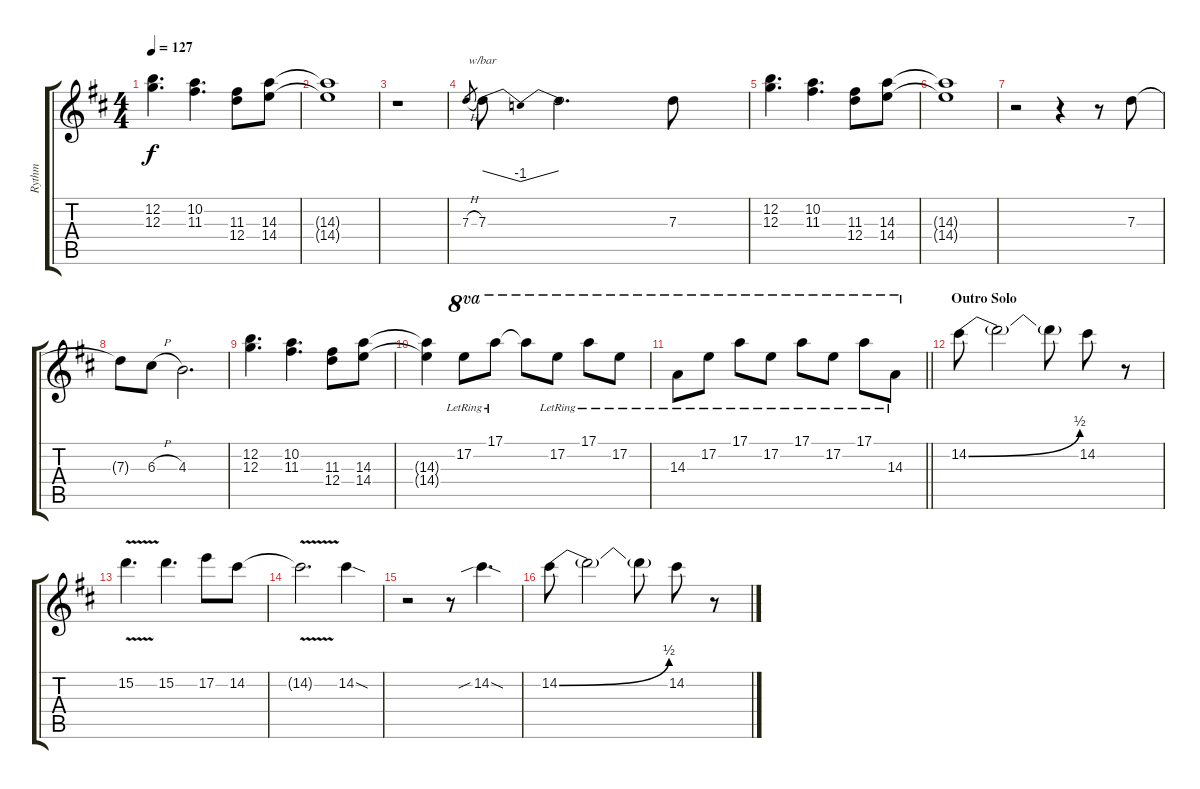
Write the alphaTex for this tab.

\track ("Rythm" "Rythm") {instrument electricguitarclean}
\staff {score tabs}
\tuning (E4 B3 G3 D3 A2 E2) {hide}
\ts (4 4)
\tempo 127
\clef g2
\ks d
(12.2 12.3).4{d dy f} (10.2 11.3).4{d} (11.3 12.4).8 (14.3 14.4).8 |
(14.3{t} 14.4{t}).1 |
r.1 |
7.3{h}.8{gr} 7.3.8{tbe (dip default 0 0 30 -4 60 0)} 7.3{t}.2{d} 7.3.8 |
(12.2 12.3).4{d} (10.2 11.3).4{d} (11.3 12.4).8 (14.3 14.4).8 |
(14.3{t} 14.4{t}).1 |
r.2 r.4 r.8 7.3.8 |
7.3{t}.8 6.3{h}.8 4.3.2{d} |
(12.2 12.3).4{d} (10.2 11.3).4{d} (11.3 12.4).8 (14.3 14.4).8 |
(14.3{t} 14.4{t}).4 17.2{lr}.8{ot 8va} 17.1{lr}.8{ot 8va} 17.1{t}.8{ot 8va} 17.2{lr}.8{ot 8va} 17.1{lr}.8{ot 8va} 17.2{lr}.8{ot 8va} |
\barLineRight lightlight
14.3{lr}.8{ot 8va} 17.2{lr}.8{ot 8va} 17.1{lr}.8{ot 8va} 17.2{lr}.8{ot 8va} 17.1{lr}.8{ot 8va} 17.2{lr}.8{ot 8va} 17.1{lr}.8{ot 8va} 14.3{lr}.8{ot 8va} |
\section ("" "Outro Solo")
14.2{be (bend 0 0 60 2)}.8 14.2{t}.2 14.2{t}.8 14.2.8 r.8 |
15.2{v}.4{d} 15.2.4{d} 17.2.8 14.2.8 |
14.2{v t}.2{d} 14.2{sod}.4 |
r.2 r.8 14.2{sib sod}.4{d} |
14.2{be (bend 0 0 60 2)}.8 14.2{t}.2 14.2{t}.8 14.2.8 r.8
